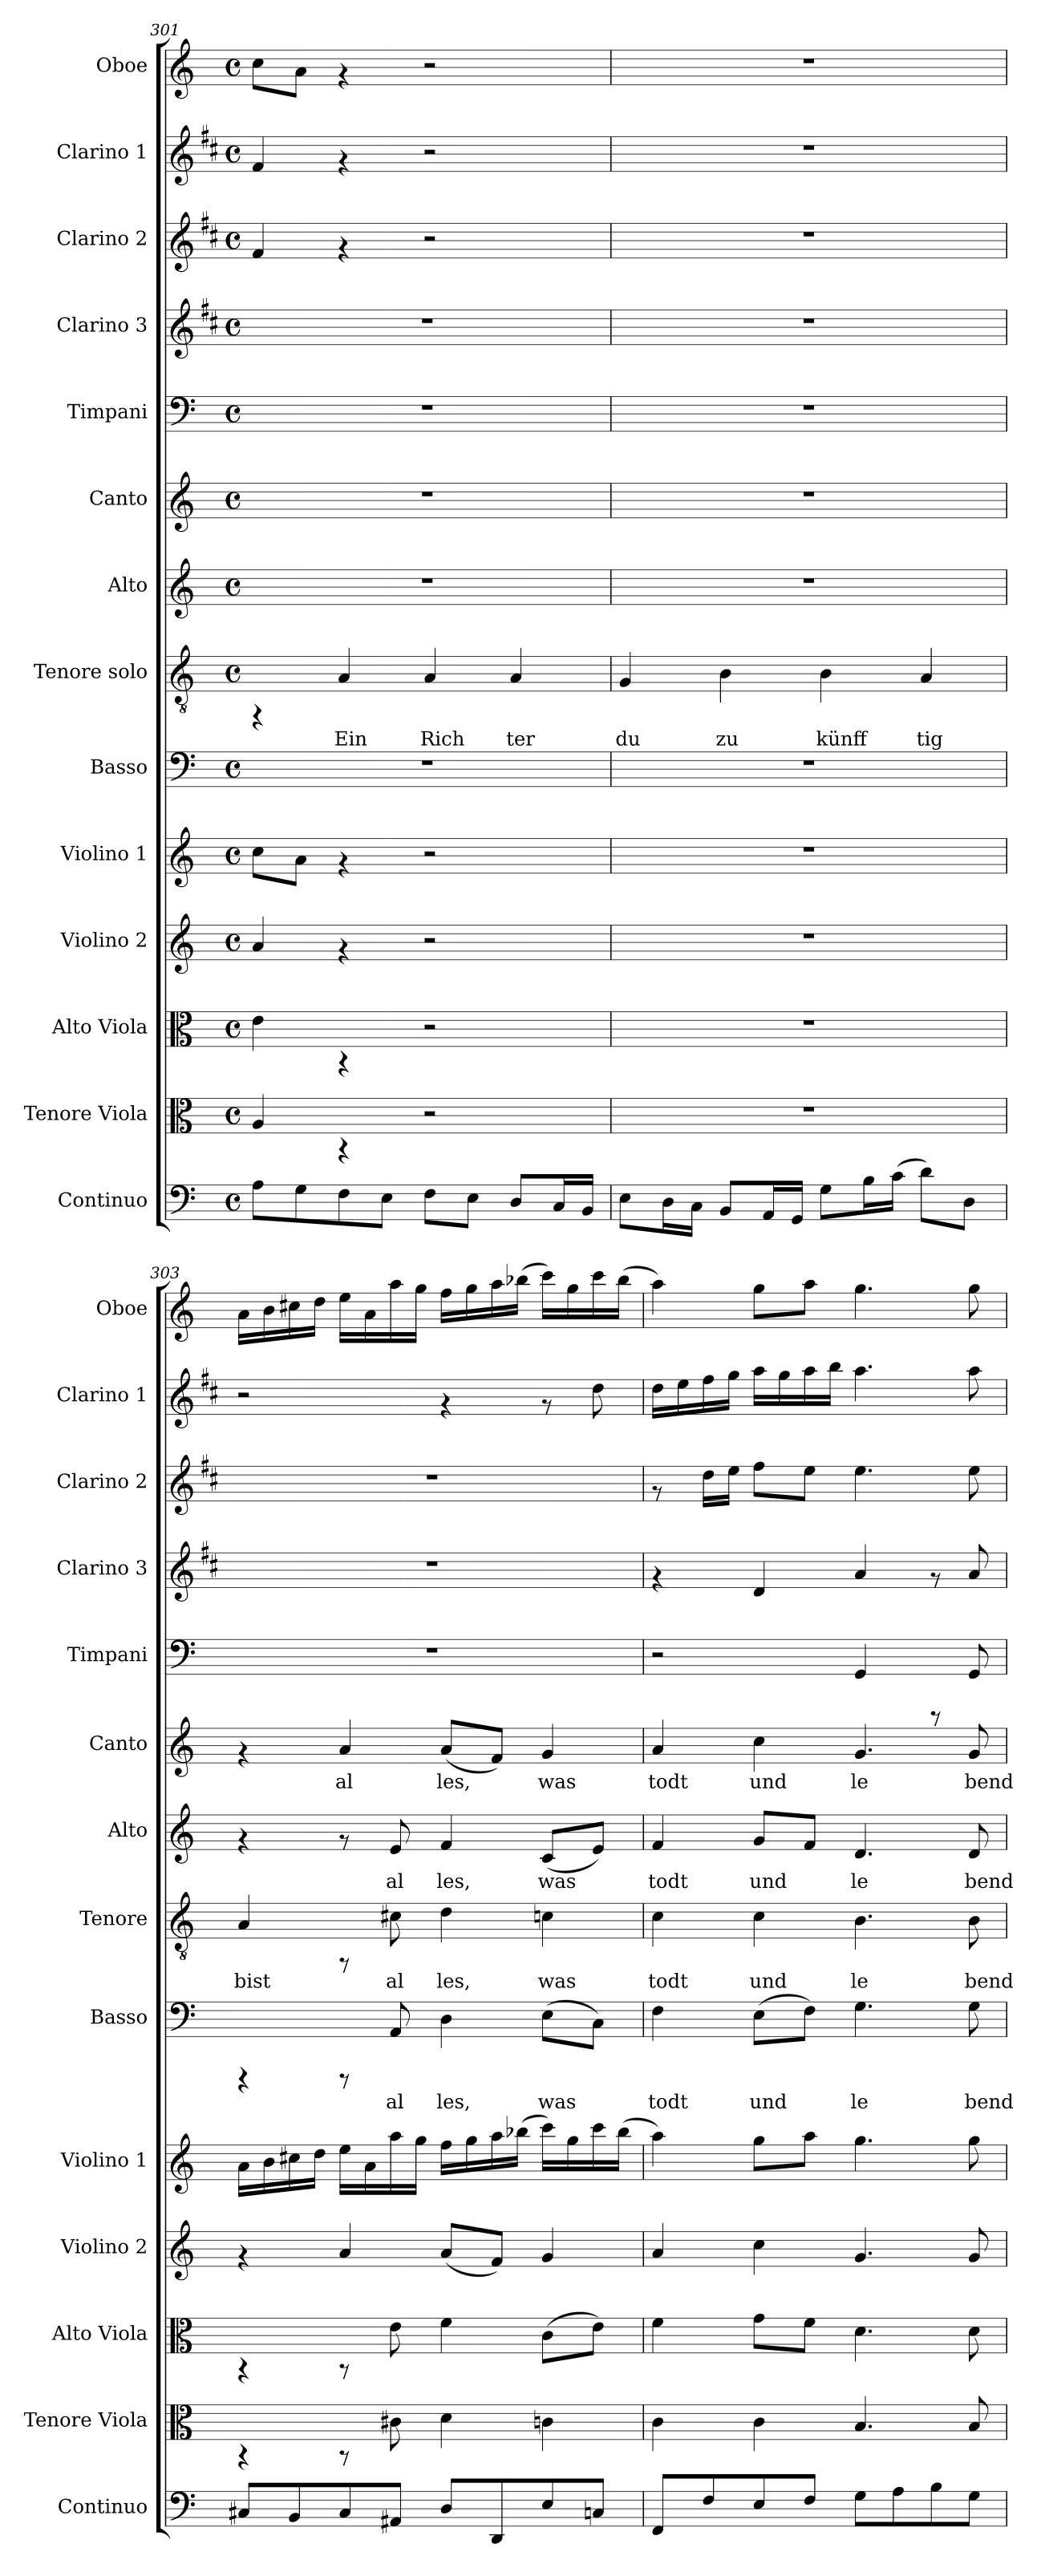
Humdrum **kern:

**kern	**kern	**kern	**kern	**kern	**kern	**text	**kern	**text	**kern	**text	**kern	**text	**kern	**kern	**kern	**kern	**kern
*part14	*part13	*part12	*part11	*part10	*part9	*part9	*part8	*part8	*part7	*part7	*part6	*part6	*part5	*part4	*part3	*part2	*part1
*staff14	*staff13	*staff12	*staff11	*staff10	*staff9	*staff9	*staff8	*staff8	*staff7	*staff7	*staff6	*staff6	*staff5	*staff4	*staff3	*staff2	*staff1
*I"Continuo	*I"Tenore Viola	*I"Alto Viola	*I"Violino 2	*I"Violino 1	*I"Basso	*	*I"Tenore solo	*	*I"Alto	*	*I"Canto	*	*I"Timpani	*I"Clarino 3	*I"Clarino 2	*I"Clarino 1	*I"Oboe
*I'Continuo	*I'Tenore Viola	*I'Alto Viola	*I'Violino 2	*I'Violino 1	*I'Basso	*	*I'Tenore	*	*I'Alto	*	*I'Canto	*	*I'Timpani	*I'Clarino 3	*I'Clarino 2	*I'Clarino 1	*I'Oboe
*clefF4	*clefC3	*clefC3	*clefG2	*clefG2	*clefF4	*	*clefGv2	*	*clefG2	*	*clefG2	*	*clefF4	*clefG2	*clefG2	*clefG2	*clefG2
*	*	*	*	*	*	*	*	*	*	*	*	*	*	*ITrd1c2	*ITrd1c2	*ITrd1c2	*
*k[]	*k[]	*k[]	*k[]	*k[]	*k[]	*	*k[]	*	*k[]	*	*k[]	*	*k[]	*k[]	*k[]	*k[]	*k[]
*C:	*C:	*C:	*C:	*C:	*C:	*	*C:	*	*C:	*	*C:	*	*C:	*C:	*C:	*C:	*C:
*M4/4	*M4/4	*M4/4	*M4/4	*M4/4	*M4/4	*	*M4/4	*	*M4/4	*	*M4/4	*	*M4/4	*M4/4	*M4/4	*M4/4	*M4/4
*met(c)	*met(c)	*met(c)	*met(c)	*met(c)	*met(c)	*	*met(c)	*	*met(c)	*	*met(c)	*	*met(c)	*met(c)	*met(c)	*met(c)	*met(c)
=301	=301	=301	=301	=301	=301	=301	=301	=301	=301	=301	=301	=301	=301	=301	=301	=301	=301
8A\L	4A/	4e\	4a/	8cc\L	1r	.	4rFF	.	1r	.	1r	.	1r	1r	4e/	4e/	8cc\L
8G\	.	.	.	8a\J	.	.	.	.	.	.	.	.	.	.	.	.	8a\J
!	!	!	!	!	!	!	!	!LO:LY:b	!	!	!	!	!	!	!	!	!
8F\	4rAA	4rAA	4rf	4rf	.	.	4A/	Ein	.	.	.	.	.	.	4rf	4rf	4rf
8E\J	.	.	.	.	.	.	.	.	.	.	.	.	.	.	.	.	.
!	!	!	!	!	!	!	!	!LO:LY:b	!	!	!	!	!	!	!	!	!
8F\L	2r	2r	2r	2r	.	.	4A/	Rich	.	.	.	.	.	.	2r	2r	2r
8E\J	.	.	.	.	.	.	.	.	.	.	.	.	.	.	.	.	.
!	!	!	!	!	!	!	!	!LO:LY:b	!	!	!	!	!	!	!	!	!
8D/L	.	.	.	.	.	.	4A/	ter	.	.	.	.	.	.	.	.	.
16C/	.	.	.	.	.	.	.	.	.	.	.	.	.	.	.	.	.
16BB/J	.	.	.	.	.	.	.	.	.	.	.	.	.	.	.	.	.
=302	=302	=302	=302	=302	=302	=302	=302	=302	=302	=302	=302	=302	=302	=302	=302	=302	=302
!	!	!	!	!	!	!	!	!LO:LY:b	!	!	!	!	!	!	!	!	!
8E\L	1r	1r	1r	1r	1r	.	4G/	du	1r	.	1r	.	1r	1r	1r	1r	1r
16D\	.	.	.	.	.	.	.	.	.	.	.	.	.	.	.	.	.
16C\J	.	.	.	.	.	.	.	.	.	.	.	.	.	.	.	.	.
!	!	!	!	!	!	!	!	!LO:LY:b	!	!	!	!	!	!	!	!	!
8BB/L	.	.	.	.	.	.	4B\	zu	.	.	.	.	.	.	.	.	.
16AA/	.	.	.	.	.	.	.	.	.	.	.	.	.	.	.	.	.
16GG/J	.	.	.	.	.	.	.	.	.	.	.	.	.	.	.	.	.
!	!	!	!	!	!	!	!	!LO:LY:b	!	!	!	!	!	!	!	!	!
8G\L	.	.	.	.	.	.	4B\	künff	.	.	.	.	.	.	.	.	.
16B\	.	.	.	.	.	.	.	.	.	.	.	.	.	.	.	.	.
(>16c\J	.	.	.	.	.	.	.	.	.	.	.	.	.	.	.	.	.
!	!	!	!	!	!	!	!	!LO:LY:b	!	!	!	!	!	!	!	!	!
8d\L)	.	.	.	.	.	.	4A/	tig	.	.	.	.	.	.	.	.	.
8D\J	.	.	.	.	.	.	.	.	.	.	.	.	.	.	.	.	.
=303	=303	=303	=303	=303	=303	=303	=303	=303	=303	=303	=303	=303	=303	=303	=303	=303	=303
!	!	!	!	!	!	!	!	!LO:LY:b	!	!	!	!	!	!	!	!	!
8C#X/L	4rAA	4rAA	4rf	16a\L	4rCCC	.	4A/	bist	4rf	.	4rf	.	1r	1r	1r	2r	16a\L
.	.	.	.	16b\	.	.	.	.	.	.	.	.	.	.	.	.	16b\
8BB/	.	.	.	16cc#X\	.	.	.	.	.	.	.	.	.	.	.	.	16cc#X\
.	.	.	.	16dd\J	.	.	.	.	.	.	.	.	.	.	.	.	16dd\J
!	!	!	!	!	!	!	!	!	!	!	!	!LO:LY:b:cj	!	!	!	!	!
8C#/	8rAA	8rAA	4a/	16ee\L	8rCCC	.	8rFF	.	8rf	.	4a/	al	.	.	.	.	16ee\L
.	.	.	.	16a\	.	.	.	.	.	.	.	.	.	.	.	.	16a\
!	!	!	!	!	!	!LO:LY:b:cj	!	!LO:LY:b	!	!LO:LY:b:cj	!	!	!	!	!	!	!
8AA#/J	8c#X\	8e\	.	16aa\	8AA/	al	8c#X\	al	8e/	al	.	.	.	.	.	.	16aa\
.	.	.	.	16gg\J	.	.	.	.	.	.	.	.	.	.	.	.	16gg\J
!	!	!	!	!	!	!LO:LY:b:cj	!	!LO:LY:b	!	!LO:LY:b:cj	!	!LO:LY:b:cj	!	!	!	!	!
8D/L	4d\	4f\	(<8a/L	16ff\L	4D\	les,	4d\	les,	4f/	les,	(<8a/L	les,	.	.	.	4rf	16ff\L
.	.	.	.	16gg\	.	.	.	.	.	.	.	.	.	.	.	.	16gg\
!	!	!	!	!	!	!	!	!	!	!	!	!LO:LY:b:cj	!	!	!	!	!
8DD/	.	.	8f/J)	16aa\	.	.	.	.	.	.	8f/J)	.	.	.	.	.	16aa\
.	.	.	.	(<16bb-X\J	.	.	.	.	.	.	.	.	.	.	.	.	(<16bb-X\J
!	!	!	!	!	!	!LO:LY:b:cj	!	!LO:LY:b	!	!LO:LY:b:cj	!	!LO:LY:b:cj	!	!	!	!	!
8E/	4cn\	(>8c\L	4g/	16ccc\L)	(>8E\L	was	4cn\	was	(<8c/L	was	4g/	was	.	.	.	8rf	16ccc\L)
.	.	.	.	16gg\	.	.	.	.	.	.	.	.	.	.	.	.	16gg\
!	!	!	!	!	!	!LO:LY:b:cj	!	!	!	!LO:LY:b:cj	!	!	!	!	!	!	!
8Cn/J	.	8e\J)	.	16ccc\	8C\J)	.	.	.	8e/J)	.	.	.	.	.	.	8cc\	16ccc\
.	.	.	.	(<16bb-\J	.	.	.	.	.	.	.	.	.	.	.	.	(<16bb-\J
=304	=304	=304	=304	=304	=304	=304	=304	=304	=304	=304	=304	=304	=304	=304	=304	=304	=304
!	!	!	!	!	!	!LO:LY:b:cj	!	!LO:LY:b	!	!LO:LY:b:cj	!	!LO:LY:b:cj	!	!	!	!	!
8FF/L	4c\	4f\	4a/	4aa\)	4F\	todt	4c\	todt	4f/	todt	4a/	todt	2r	4rf	8rf	16cc\L	4aa\)
.	.	.	.	.	.	.	.	.	.	.	.	.	.	.	.	16dd\	.
8F/	.	.	.	.	.	.	.	.	.	.	.	.	.	.	16cc\L	16ee\	.
.	.	.	.	.	.	.	.	.	.	.	.	.	.	.	16dd\J	16ff\J	.
!	!	!	!	!	!	!LO:LY:b:cj	!	!LO:LY:b	!	!LO:LY:b:cj	!	!LO:LY:b:cj	!	!	!	!	!
8E/	4c\	8g\L	4cc\	8gg\L	(>8E\L	und	4c\	und	8g/L	und	4cc\	und	.	4c/	8ee\L	16gg\L	8gg\L
.	.	.	.	.	.	.	.	.	.	.	.	.	.	.	.	16ff\	.
!	!	!	!	!	!	!LO:LY:b:cj	!	!	!	!LO:LY:b:cj	!	!	!	!	!	!	!
8F/J	.	8f\J	.	8aa\J	8F\J)	.	.	.	8f/J	.	.	.	.	.	8dd\J	16gg\	8aa\J
.	.	.	.	.	.	.	.	.	.	.	.	.	.	.	.	16aa\J	.
!	!	!	!	!	!	!LO:LY:b:cj	!	!LO:LY:b	!	!LO:LY:b:cj	!	!LO:LY:b:cj	!	!	!	!	!
8G\L	4.B/	4.d\	4.g/	4.gg\	4.G\	le	4.B\	le	4.d/	le	4.g/	le	4GG/	4g/	4.dd\	4.gg\	4.gg\
8A\	.	.	.	.	.	.	.	.	.	.	.	.	.	.	.	.	.
8B\	.	.	.	.	.	.	.	.	.	.	.	.	8rCCC	8rf	.	.	.
!	!	!	!	!	!	!LO:LY:b:cj	!	!LO:LY:b	!	!LO:LY:b:cj	!	!LO:LY:b:cj	!	!	!	!	!
8G\J	8B/	8d\	8g/	8gg\	8G\	bend	8B\	bend	8d/	bend	8g/	bend	8GG/	8g/	8dd\	8gg\	8gg\
=	=	=	=	=	=	=	=	=	=	=	=	=	=	=	=	=	=
*-	*-	*-	*-	*-	*-	*-	*-	*-	*-	*-	*-	*-	*-	*-	*-	*-	*-
